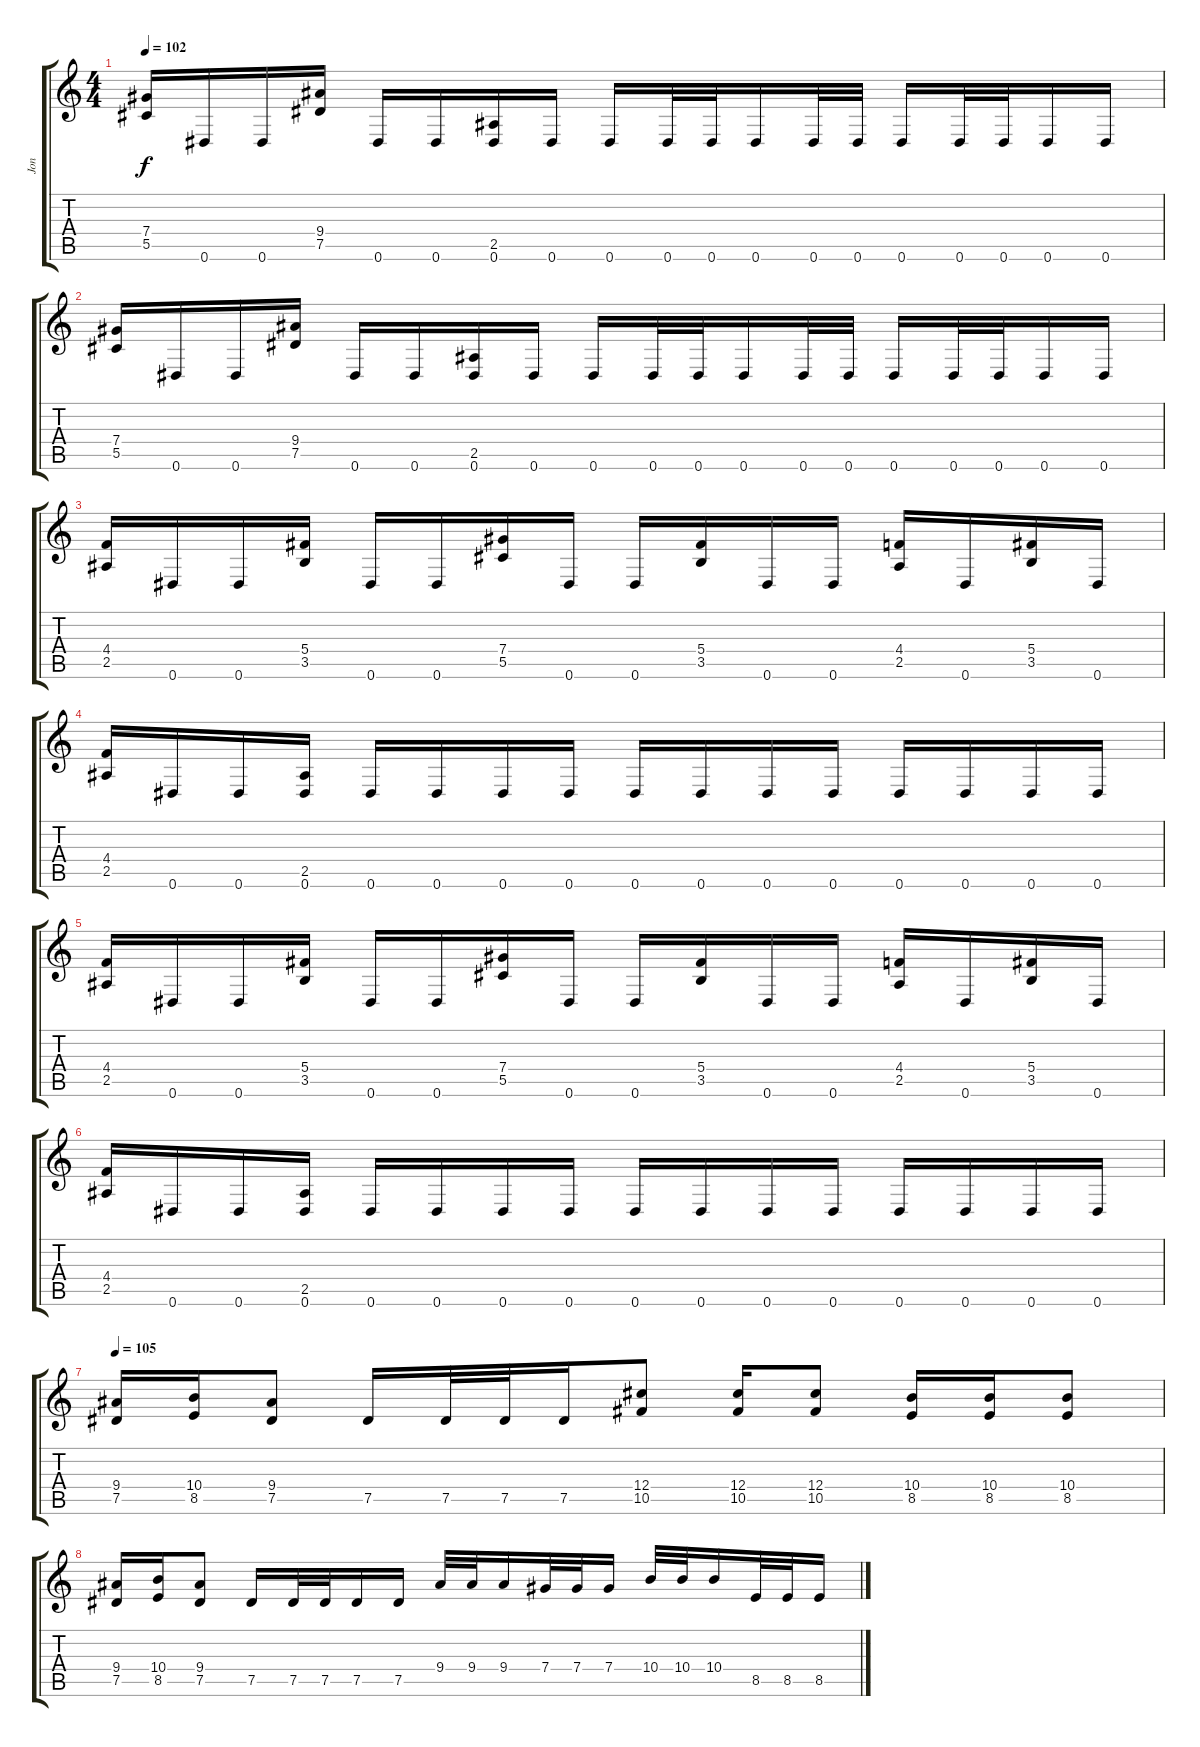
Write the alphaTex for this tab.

\track ("Jon" "Jon") {instrument distortionguitar}
\staff {score tabs}
\tuning (Eb4 Bb3 Gb3 Db3 Ab2 Eb2) {hide}
\ts (4 4)
\tempo 102
\clef g2
\ks c
(7.4 5.5).16{dy f} 0.6.16 0.6.16 (9.4 7.5).16 0.6.16 0.6.16 (2.5 0.6).16 0.6.16 0.6.16 0.6.32 0.6.32 0.6.16 0.6.32 0.6.32 0.6.16 0.6.32 0.6.32 0.6.16 0.6.16 |
(7.4 5.5).16 0.6.16 0.6.16 (9.4 7.5).16 0.6.16 0.6.16 (2.5 0.6).16 0.6.16 0.6.16 0.6.32 0.6.32 0.6.16 0.6.32 0.6.32 0.6.16 0.6.32 0.6.32 0.6.16 0.6.16 |
(4.4 2.5).16 0.6.16 0.6.16 (5.4 3.5).16 0.6.16 0.6.16 (7.4 5.5).16 0.6.16 0.6.16 (5.4 3.5).16 0.6.16 0.6.16 (4.4 2.5).16 0.6.16 (5.4 3.5).16 0.6.16 |
(4.4 2.5).16 0.6.16 0.6.16 (2.5 0.6).16 0.6.16 0.6.16 0.6.16 0.6.16 0.6.16 0.6.16 0.6.16 0.6.16 0.6.16 0.6.16 0.6.16 0.6.16 |
(4.4 2.5).16 0.6.16 0.6.16 (5.4 3.5).16 0.6.16 0.6.16 (7.4 5.5).16 0.6.16 0.6.16 (5.4 3.5).16 0.6.16 0.6.16 (4.4 2.5).16 0.6.16 (5.4 3.5).16 0.6.16 |
(4.4 2.5).16 0.6.16 0.6.16 (2.5 0.6).16 0.6.16 0.6.16 0.6.16 0.6.16 0.6.16 0.6.16 0.6.16 0.6.16 0.6.16 0.6.16 0.6.16 0.6.16 |
\tempo 105
(9.4 7.5).16 (10.4 8.5).16 (9.4 7.5).8 7.5.16 7.5.32 7.5.32 7.5.16 (12.4 10.5).8 (12.4 10.5).16 (12.4 10.5).8 (10.4 8.5).16 (10.4 8.5).16 (10.4 8.5).8 |
(9.4 7.5).16 (10.4 8.5).16 (9.4 7.5).8 7.5.16 7.5.32 7.5.32 7.5.16 7.5.16 9.4.32 9.4.32 9.4.16 7.4.32 7.4.32 7.4.16 10.4.32 10.4.32 10.4.16 8.5.32 8.5.32 8.5.16
